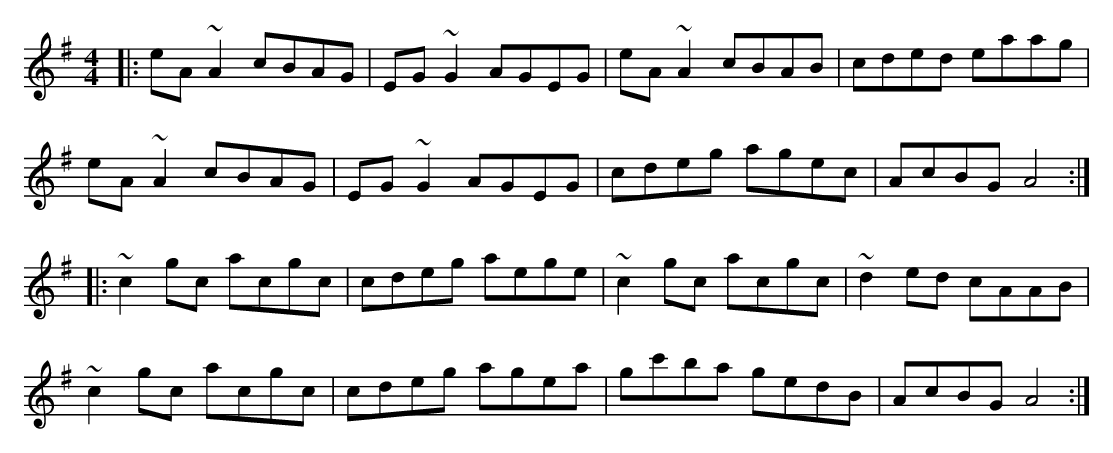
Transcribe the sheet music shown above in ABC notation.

X:1
M:4/4
K:Ador
|:eA ~A2 cBAG|EG ~G2 AGEG|eA ~A2 cBAB|cded eaag|
eA ~A2 cBAG|EG ~G2 AGEG|cdeg agec|AcBG A4:|
|:~c2 gc acgc|cdeg aege|~c2 gc acgc|~d2 ed cAAB|
~c2 gc acgc|cdeg agea|gc'ba gedB|AcBG A4:|
